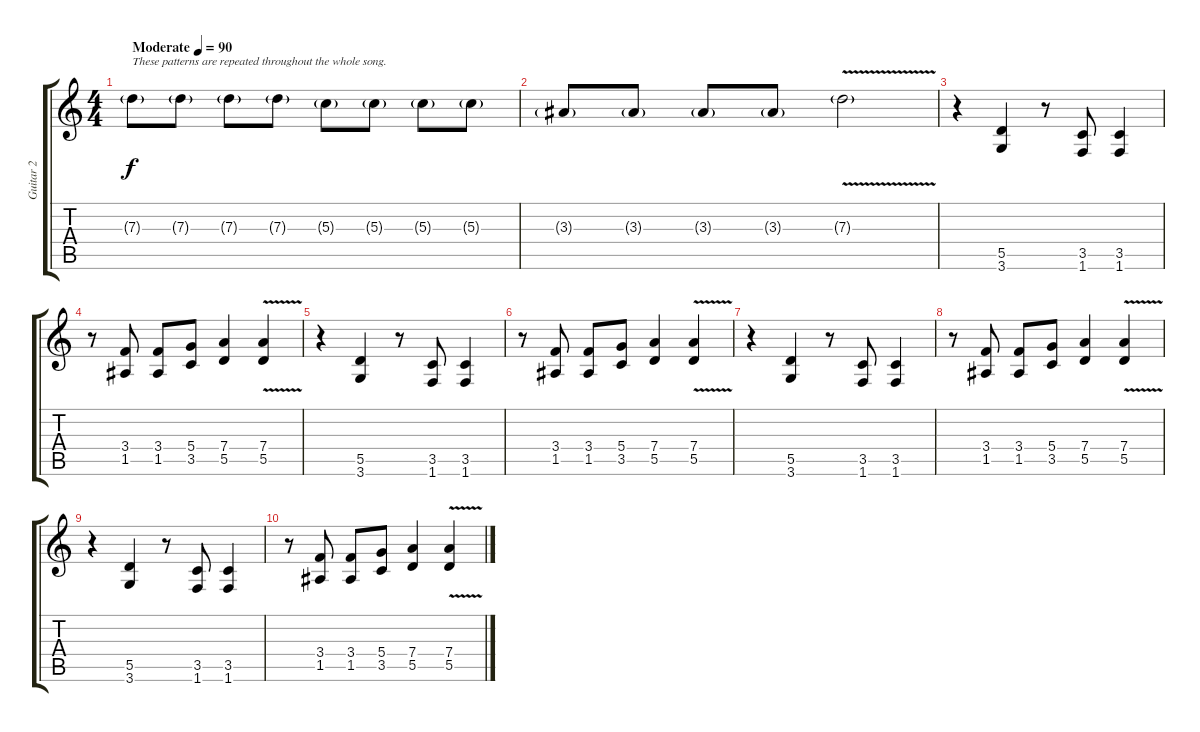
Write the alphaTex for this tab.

\track ("Guitar 2" "Guitar 2") {instrument distortionguitar}
\staff {score tabs}
\tuning (E4 B3 G3 D3 A2 E2) {hide}
\ts (4 4)
\tempo (90 "Moderate")
\clef g2
\ks c
7.3{g}.8{txt "These patterns are repeated throughout the whole song." dy f instrument distortionguitar} 7.3{g}.8 7.3{g}.8 7.3{g}.8 5.3{g}.8 5.3{g}.8 5.3{g}.8 5.3{g}.8 |
3.3{g}.8 3.3{g}.8 3.3{g}.8 3.3{g}.8 7.3{v g}.2 |
r.4 (5.5 3.6).4 r.8 (3.5 1.6).8 (3.5 1.6).4 |
r.8 (3.4 1.5).8 (3.4 1.5).8 (5.4 3.5).8 (7.4 5.5).4 (7.4{v} 5.5{v}).4 |
r.4 (5.5 3.6).4 r.8 (3.5 1.6).8 (3.5 1.6).4 |
r.8 (3.4 1.5).8 (3.4 1.5).8 (5.4 3.5).8 (7.4 5.5).4 (7.4{v} 5.5{v}).4 |
r.4 (5.5 3.6).4 r.8 (3.5 1.6).8 (3.5 1.6).4 |
r.8 (3.4 1.5).8 (3.4 1.5).8 (5.4 3.5).8 (7.4 5.5).4 (7.4{v} 5.5{v}).4 |
r.4 (5.5 3.6).4 r.8 (3.5 1.6).8 (3.5 1.6).4 |
r.8 (3.4 1.5).8 (3.4 1.5).8 (5.4 3.5).8 (7.4 5.5).4 (7.4{v} 5.5{v}).4
